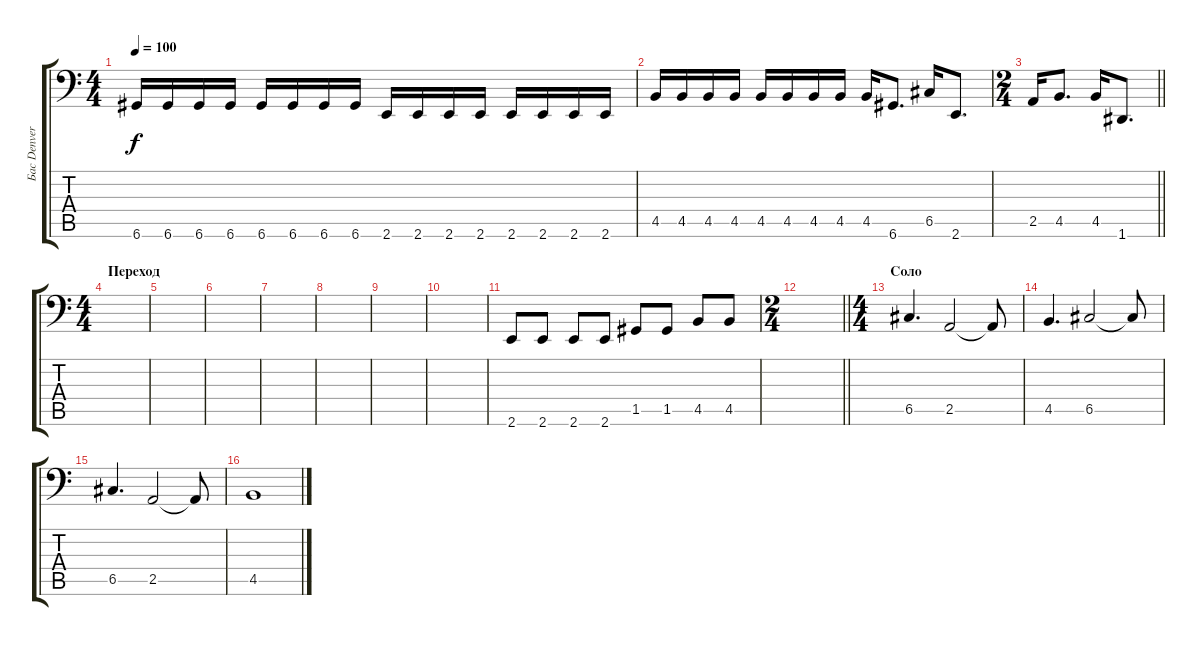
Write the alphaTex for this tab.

\track ("Бас Denver" "Бас Denver") {instrument electricbassfinger}
\staff {score tabs}
\tuning (D3 A2 F2 C2 G1 D1) {hide}
\ts (4 4)
\tempo 100
\clef f4
\ks c
6.6.16{dy f} 6.6.16 6.6.16 6.6.16 6.6.16 6.6.16 6.6.16 6.6.16 2.6.16 2.6.16 2.6.16 2.6.16 2.6.16 2.6.16 2.6.16 2.6.16 |
4.5.16 4.5.16 4.5.16 4.5.16 4.5.16 4.5.16 4.5.16 4.5.16 4.5.16 6.6.8{d} 6.5.16 2.6.8{d} |
\ts (2 4)
\barLineRight lightlight
2.5.16 4.5.8{d} 4.5.16 1.6.8{d} |
\ts (4 4)
\section ("" "Переход")
|
|
|
|
|
|
|
2.6.8 2.6.8 2.6.8 2.6.8 1.5.8 1.5.8 4.5.8 4.5.8 |
\ts (2 4)
\barLineRight lightlight
|
\ts (4 4)
\section ("" "Соло")
6.5.4{d} 2.5.2 2.5{t}.8 |
4.5.4{d} 6.5.2 6.5{t}.8 |
6.5.4{d} 2.5.2 2.5{t}.8 |
4.5.1
